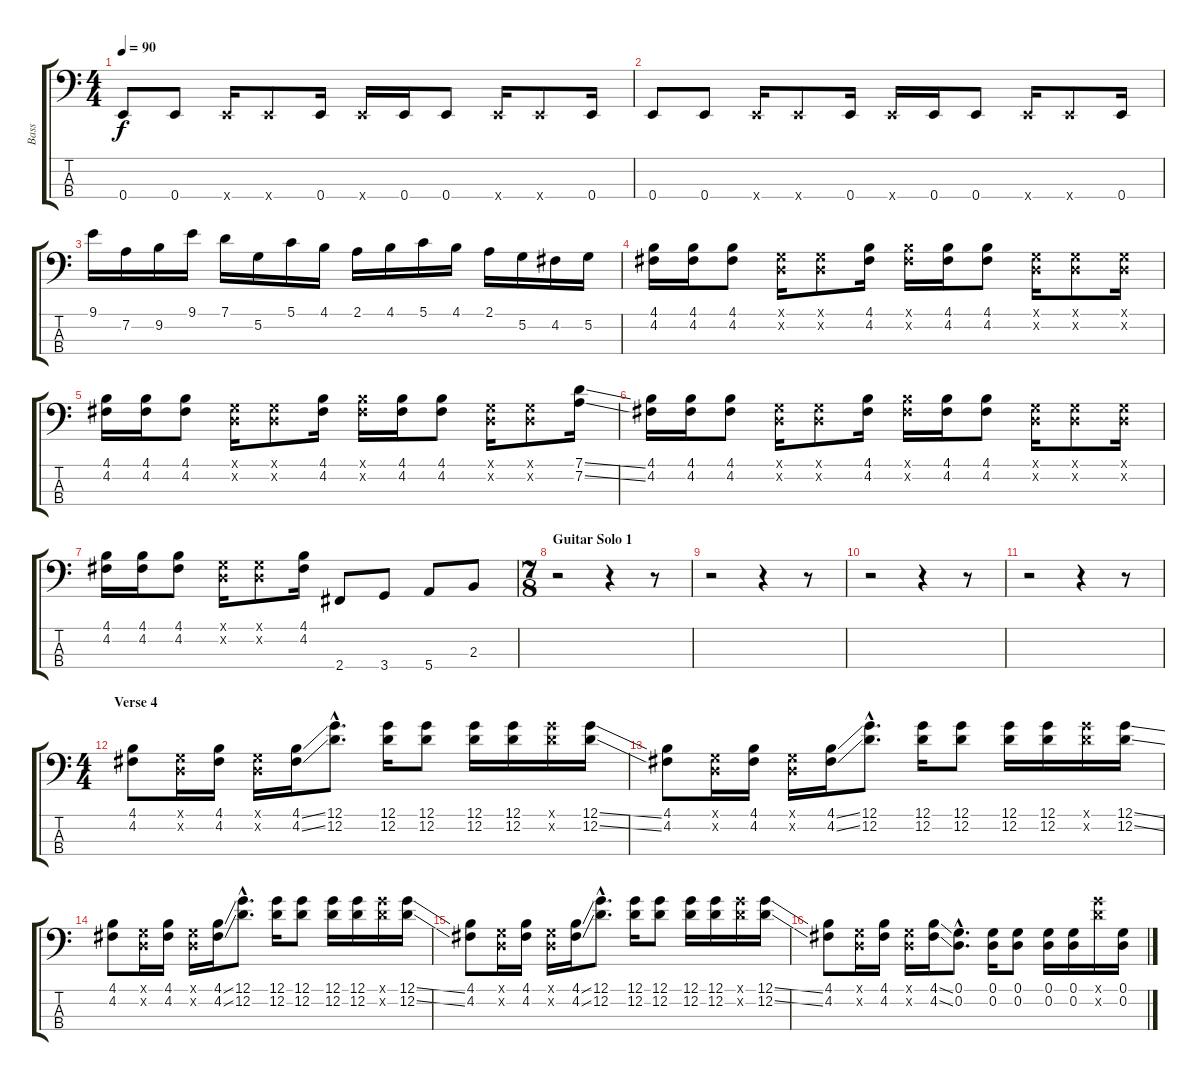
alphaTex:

\track ("Bass" "Bass") {instrument slapbass1}
\staff {score tabs}
\tuning (G2 D2 A1 E1) {hide}
\ts (4 4)
\tempo 90
\clef f4
\ks c
0.4.8{dy f} 0.4.8 0.4{x}.16 0.4{x}.8 0.4.16 0.4{x}.16 0.4.16 0.4.8 0.4{x}.16 0.4{x}.8 0.4.16 |
0.4.8 0.4.8 0.4{x}.16 0.4{x}.8 0.4.16 0.4{x}.16 0.4.16 0.4.8 0.4{x}.16 0.4{x}.8 0.4.16 |
9.1.16 7.2.16 9.2.16 9.1.16 7.1.16 5.2.16 5.1.16 4.1.16 2.1.16 4.1.16 5.1.16 4.1.16 2.1.16 5.2.16 4.2.16 5.2.16 |
(4.1 4.2).16 (4.1 4.2).16 (4.1 4.2).8 (0.1{x} 0.2{x}).16 (0.1{x} 0.2{x}).8 (4.1 4.2).16 (4.1{x} 4.2{x}).16 (4.1 4.2).16 (4.1 4.2).8 (0.1{x} 0.2{x}).16 (0.1{x} 0.2{x}).8 (0.1{x} 0.2{x}).16 |
(4.1 4.2).16 (4.1 4.2).16 (4.1 4.2).8 (0.1{x} 0.2{x}).16 (0.1{x} 0.2{x}).8 (4.1 4.2).16 (4.1{x} 4.2{x}).16 (4.1 4.2).16 (4.1 4.2).8 (0.1{x} 0.2{x}).16 (0.1{x} 0.2{x}).8 (7.1{ss} 7.2{ss}).16 |
(4.1 4.2).16 (4.1 4.2).16 (4.1 4.2).8 (0.1{x} 0.2{x}).16 (0.1{x} 0.2{x}).8 (4.1 4.2).16 (4.1{x} 4.2{x}).16 (4.1 4.2).16 (4.1 4.2).8 (0.1{x} 0.2{x}).16 (0.1{x} 0.2{x}).8 (0.1{x} 0.2{x}).16 |
(4.1 4.2).16 (4.1 4.2).16 (4.1 4.2).8 (0.1{x} 0.2{x}).16 (0.1{x} 0.2{x}).8 (4.1 4.2).16 2.4.8 3.4.8 5.4.8 2.3.8 |
\ts (7 8)
\section ("" "Guitar Solo 1")
r.2 r.4 r.8 |
r.2 r.4 r.8 |
r.2 r.4 r.8 |
r.2 r.4 r.8 |
\ts (4 4)
\section ("" "Verse 4")
(4.1 4.2).8 (0.1{x} 0.2{x}).16 (4.1 4.2).16 (0.1{x} 0.2{x}).16 (4.1{ss} 4.2{ss}).16 (12.1{hac} 12.2{hac}).8{d} (12.1 12.2).16 (12.1 12.2).8 (12.1 12.2).16 (12.1 12.2).16 (12.1{x} 12.2{x}).16 (12.1{ss} 12.2{ss}).16 |
(4.1 4.2).8 (0.1{x} 0.2{x}).16 (4.1 4.2).16 (0.1{x} 0.2{x}).16 (4.1{ss} 4.2{ss}).16 (12.1{hac} 12.2{hac}).8{d} (12.1 12.2).16 (12.1 12.2).8 (12.1 12.2).16 (12.1 12.2).16 (12.1{x} 12.2{x}).16 (12.1{ss} 12.2{ss}).16 |
(4.1 4.2).8 (0.1{x} 0.2{x}).16 (4.1 4.2).16 (0.1{x} 0.2{x}).16 (4.1{ss} 4.2{ss}).16 (12.1{hac} 12.2{hac}).8{d} (12.1 12.2).16 (12.1 12.2).8 (12.1 12.2).16 (12.1 12.2).16 (12.1{x} 12.2{x}).16 (12.1{ss} 12.2{ss}).16 |
(4.1 4.2).8 (0.1{x} 0.2{x}).16 (4.1 4.2).16 (0.1{x} 0.2{x}).16 (4.1{ss} 4.2{ss}).16 (12.1{hac} 12.2{hac}).8{d} (12.1 12.2).16 (12.1 12.2).8 (12.1 12.2).16 (12.1 12.2).16 (12.1{x} 12.2{x}).16 (12.1{ss} 12.2{ss}).16 |
(4.1 4.2).8 (0.1{x} 0.2{x}).16 (4.1 4.2).16 (0.1{x} 0.2{x}).16 (4.1{ss} 4.2{ss}).16 (0.1{hac} 0.2{hac}).8{d} (0.1 0.2).16 (0.1 0.2).8 (0.1 0.2).16 (0.1 0.2).16 (12.1{x} 12.2{x}).16 (0.1{ss} 0.2{ss}).16
